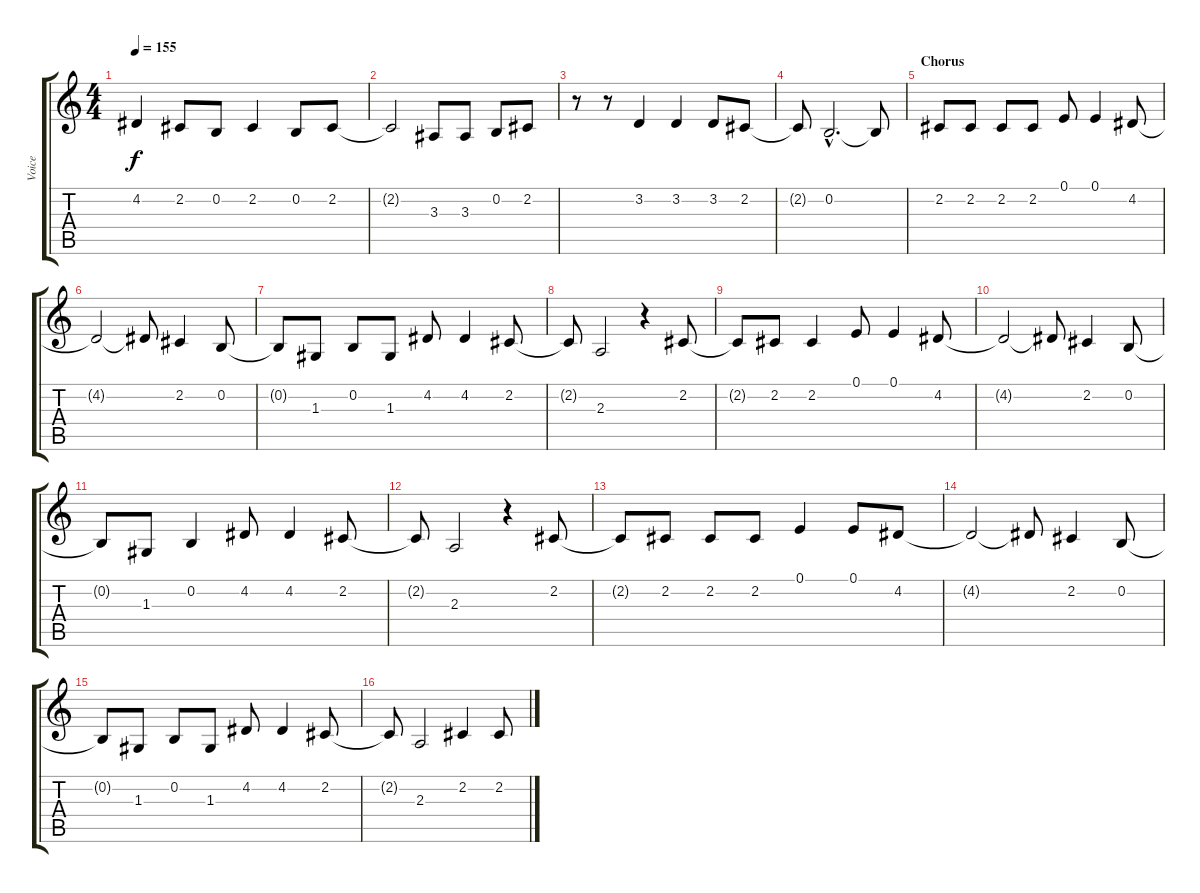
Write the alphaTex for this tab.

\track ("Voice" "Voice") {instrument lead2sawtooth}
\staff {score tabs}
\tuning (E4 B3 G3 D3 A2 E2) {hide}
\ts (4 4)
\tempo 155
\clef g2
\ks c
4.2.4{dy f} 2.2.8 0.2.8 2.2.4 0.2.8 2.2.8 |
2.2{t}.2 3.3.8 3.3.8 0.2.8 2.2.8 |
r.8 r.8 3.2.4 3.2.4 3.2.8 2.2.8 |
2.2{t}.8 0.2{hac}.2{d} 0.2{t}.8 |
\section ("" "Chorus")
2.2.8 2.2.8 2.2.8 2.2.8 0.1.8 0.1.4 4.2.8 |
4.2{t}.2 4.2{t}.8 2.2.4 0.2.8 |
0.2{t}.8 1.3.8 0.2.8 1.3.8 4.2.8 4.2.4 2.2.8 |
2.2{t}.8 2.3.2 r.4 2.2.8 |
2.2{t}.8 2.2.8 2.2.4 0.1.8 0.1.4 4.2.8 |
4.2{t}.2 4.2{t}.8 2.2.4 0.2.8 |
0.2{t}.8 1.3.8 0.2.4 4.2.8 4.2.4 2.2.8 |
2.2{t}.8 2.3.2 r.4 2.2.8 |
2.2{t}.8 2.2.8 2.2.8 2.2.8 0.1.4 0.1.8 4.2.8 |
4.2{t}.2 4.2{t}.8 2.2.4 0.2.8 |
0.2{t}.8 1.3.8 0.2.8 1.3.8 4.2.8 4.2.4 2.2.8 |
2.2{t}.8 2.3.2 2.2.4 2.2.8
